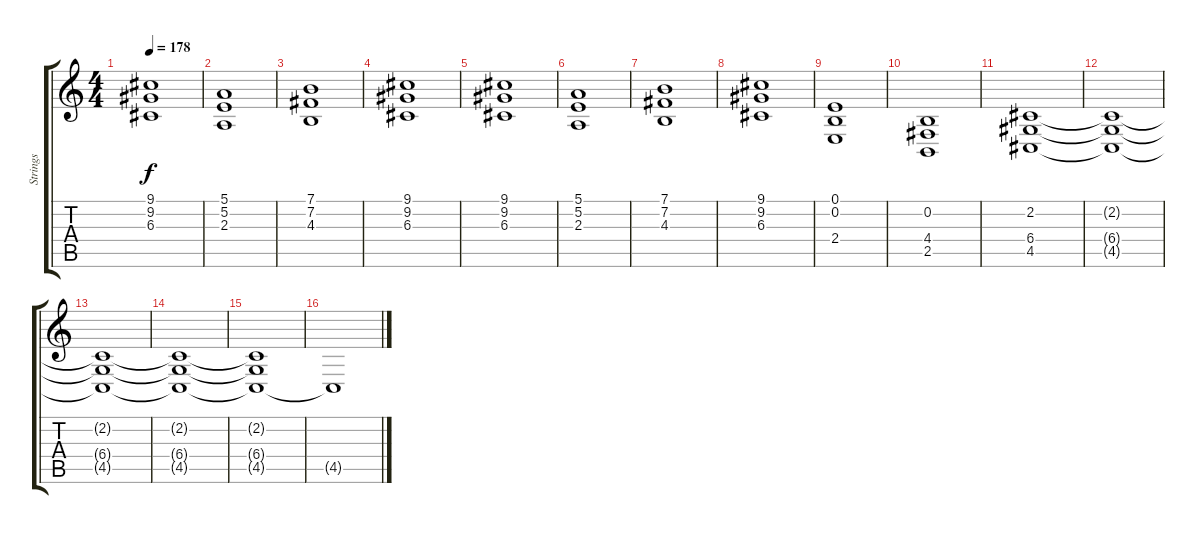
\track ("Strings" "Strings") {instrument stringensemble1}
\staff {score tabs}
\tuning (E4 B3 G3 D3 A2 E2) {hide}
\ts (4 4)
\tempo 178
\clef g2
\ks c
(9.1 9.2 6.3).1{dy f} |
(5.1 5.2 2.3).1 |
(7.1 7.2 4.3).1 |
(9.1 9.2 6.3).1 |
(9.1 9.2 6.3).1 |
(5.1 5.2 2.3).1 |
(7.1 7.2 4.3).1 |
(9.1 9.2 6.3).1 |
(0.1 0.2 2.4).1 |
(0.2 4.4 2.5).1 |
(2.2 6.4 4.5).1 |
(2.2{t} 6.4{t} 4.5{t}).1 |
(2.2{t} 6.4{t} 4.5{t}).1 |
(2.2{t} 6.4{t} 4.5{t}).1 |
(2.2{t} 6.4{t} 4.5{t}).1 |
4.5{t}.1
